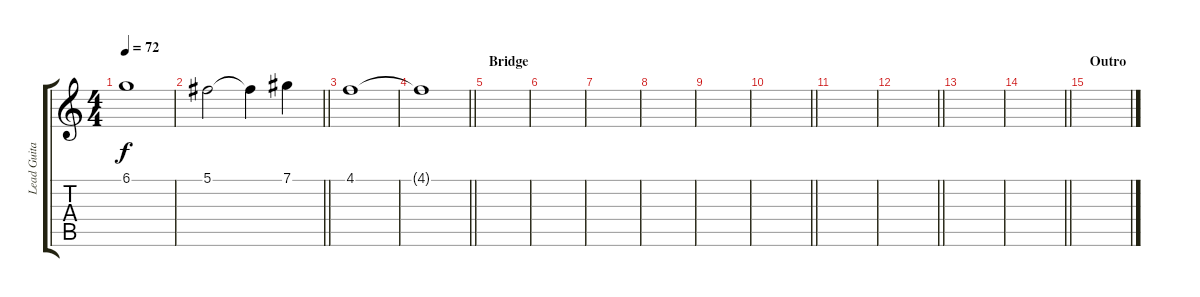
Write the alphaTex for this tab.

\track ("Lead Guitar 2" "Lead Guita") {instrument electricguitarclean}
\staff {score tabs}
\tuning (Db4 Ab3 F3 Db3 Ab2 Db2) {hide}
\ts (4 4)
\tempo 72
\clef g2
\ks c
6.1.1{dy f} |
\barLineRight lightlight
5.1.2 5.1{t}.4 7.1.4 |
4.1.1 |
\barLineRight lightlight
4.1{t}.1 |
\section ("" "Bridge")
|
|
|
|
|
\barLineRight lightlight
|
|
\barLineRight lightlight
|
|
\barLineRight lightlight
|
\section ("" "Outro")
